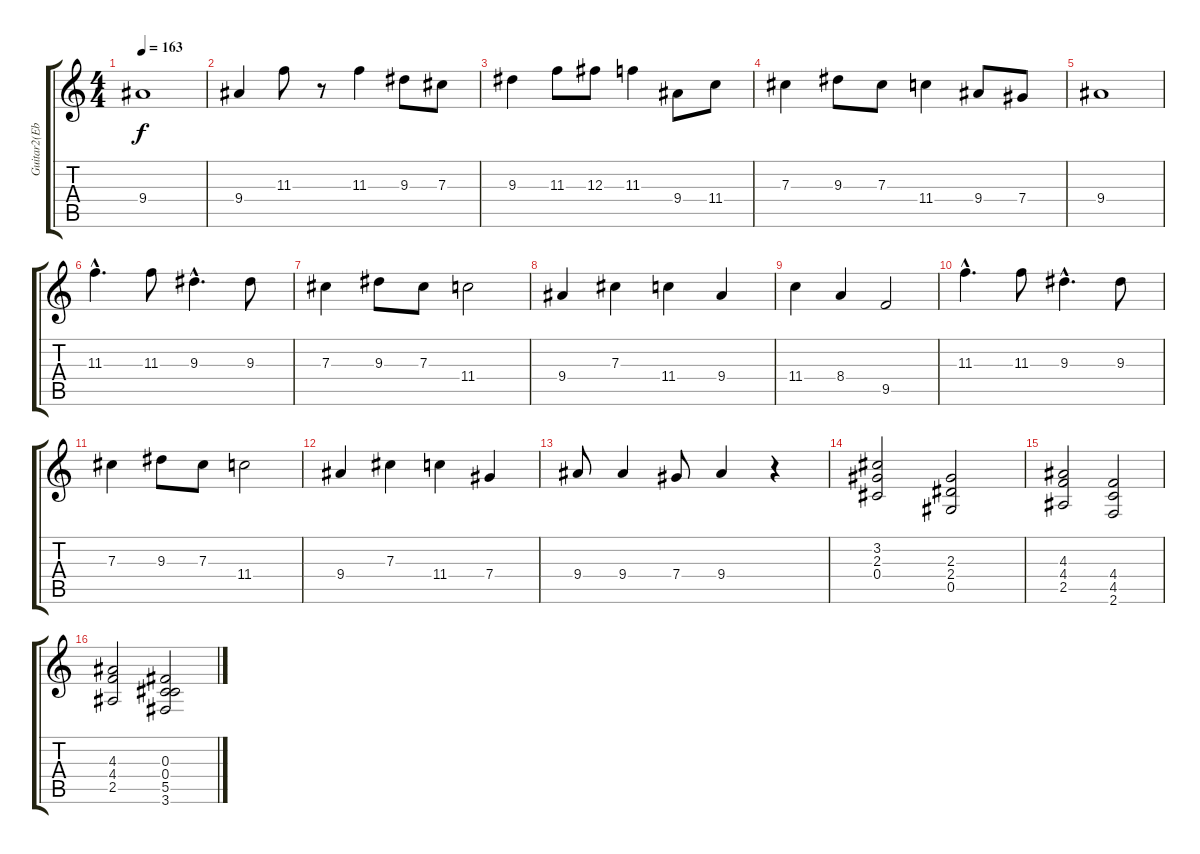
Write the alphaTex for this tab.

\track ("Guitar2(Eb-tuning)" "Guitar2(Eb") {instrument overdrivenguitar}
\staff {score tabs}
\tuning (Eb4 Bb3 Gb3 Db3 Ab2 Eb2) {hide}
\ts (4 4)
\tempo 163
\clef g2
\ks c
9.4.1{dy f} |
9.4.4 11.3.8 r.8 11.3.4 9.3.8 7.3.8 |
9.3.4 11.3.8 12.3.8 11.3.4 9.4.8 11.4.8 |
7.3.4 9.3.8 7.3.8 11.4.4 9.4.8 7.4.8 |
9.4.1 |
11.3{hac}.4{d} 11.3.8 9.3{hac}.4{d} 9.3.8 |
7.3.4 9.3.8 7.3.8 11.4.2 |
9.4.4 7.3.4 11.4.4 9.4.4 |
11.4.4 8.4.4 9.5.2 |
11.3{hac}.4{d} 11.3.8 9.3{hac}.4{d} 9.3.8 |
7.3.4 9.3.8 7.3.8 11.4.2 |
9.4.4 7.3.4 11.4.4 7.4.4 |
9.4.8 9.4.4 7.4.8 9.4.4 r.4 |
(3.2 2.3 0.4).2 (2.3 2.4 0.5).2 |
(4.3 4.4 2.5).2 (4.4 4.5 2.6).2 |
(4.3 4.4 2.5).2 (0.3 0.4 5.5 3.6).2
